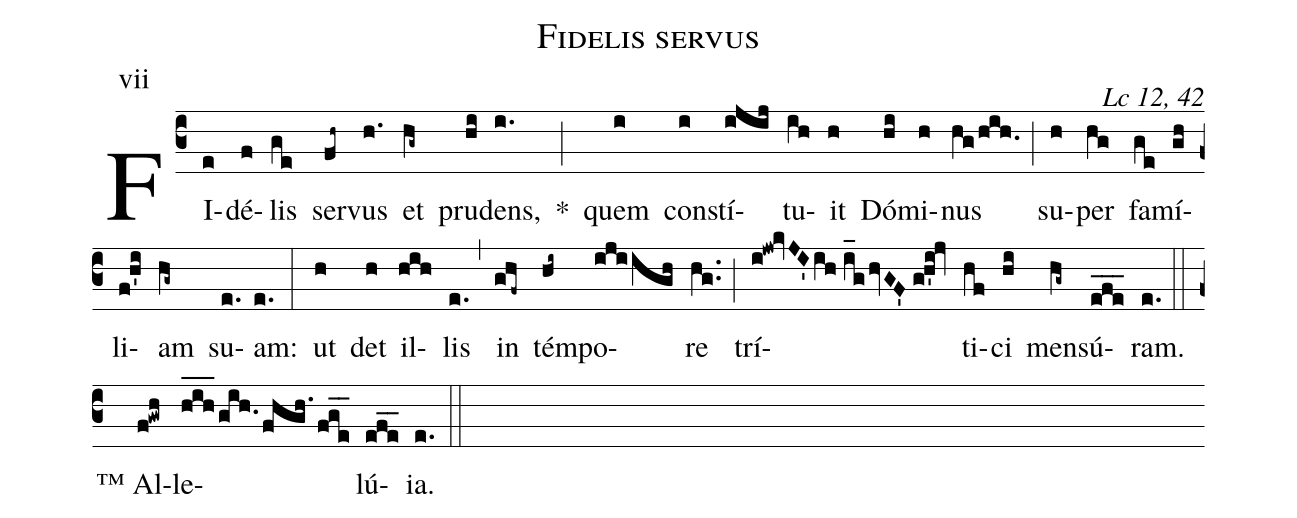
name:Fidelis servus;
commentary:Lc 12, 42;
mode:vii;
%%
(c3) FI(e)dé(f)lis(ge) ser(fh~)vus(h.) et(hg~) pru(hi)dens,(i.) *(;) quem(i) con(i)stí(ijij)tu(ih)it(h) Dó(hi)mi(h)nus(hg/hih.) (;) su(h)per(hg) fa(ge)mí(gh)li(f!h'i)am(hg~) su(e.)am:(e.) (:) ut(h) det(h) il(hih)lis(e.) (,) in(ghf~) tém(hi~)po(ijiigh)re(hg..) (;) trí(i!jw!kvJI'ih//i_ghvGF'//g!h'i!jv)ti(hf)ci(hi) men(hg~)sú(efe___)ram.(e.) (::z) ™ Al(f!gwh)le(hih___/gih./fhgh./fge__)lú(efe__)ia.(e.) (::)
